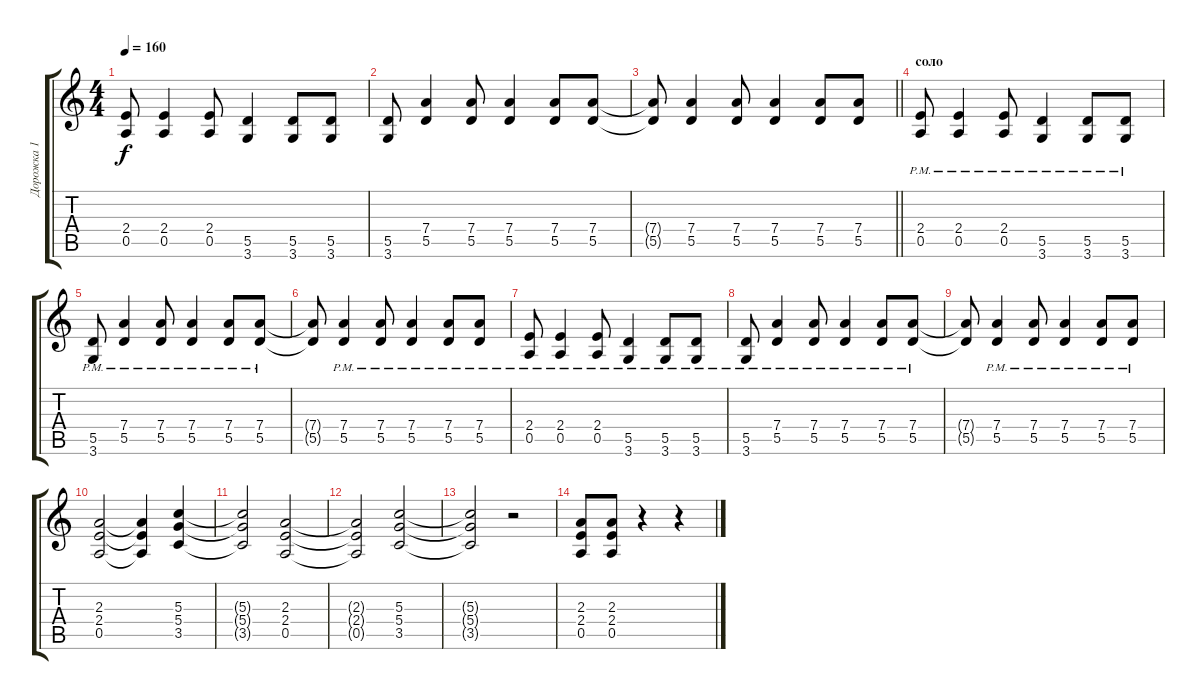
\track ("Дорожка 1" "Дорожка 1") {instrument overdrivenguitar}
\staff {score tabs}
\tuning (E4 B3 G3 D3 A2 E2) {hide}
\ts (4 4)
\tempo 160
\clef g2
\ks c
(2.4 0.5).8{dy f} (2.4 0.5).4 (2.4 0.5).8 (5.5 3.6).4 (5.5 3.6).8 (5.5 3.6).8 |
(5.5 3.6).8 (7.4 5.5).4 (7.4 5.5).8 (7.4 5.5).4 (7.4 5.5).8 (7.4 5.5).8 |
\barLineRight lightlight
(7.4{t} 5.5{t}).8 (7.4 5.5).4 (7.4 5.5).8 (7.4 5.5).4 (7.4 5.5).8 (7.4 5.5).8 |
\section ("" "соло")
(2.4{pm} 0.5{pm}).8 (2.4{pm} 0.5{pm}).4 (2.4{pm} 0.5{pm}).8 (5.5{pm} 3.6{pm}).4 (5.5{pm} 3.6{pm}).8 (5.5{pm} 3.6{pm}).8 |
(5.5{pm} 3.6{pm}).8 (7.4{pm} 5.5{pm}).4 (7.4{pm} 5.5{pm}).8 (7.4{pm} 5.5{pm}).4 (7.4{pm} 5.5{pm}).8 (7.4{pm} 5.5{pm}).8 |
(7.4{t} 5.5{t}).8 (7.4{pm} 5.5{pm}).4 (7.4{pm} 5.5{pm}).8 (7.4{pm} 5.5{pm}).4 (7.4{pm} 5.5{pm}).8 (7.4{pm} 5.5{pm}).8 |
(2.4{pm} 0.5{pm}).8 (2.4{pm} 0.5{pm}).4 (2.4{pm} 0.5{pm}).8 (5.5{pm} 3.6{pm}).4 (5.5{pm} 3.6{pm}).8 (5.5{pm} 3.6{pm}).8 |
(5.5{pm} 3.6{pm}).8 (7.4{pm} 5.5{pm}).4 (7.4{pm} 5.5{pm}).8 (7.4{pm} 5.5{pm}).4 (7.4{pm} 5.5{pm}).8 (7.4{pm} 5.5{pm}).8 |
(7.4{t} 5.5{t}).8 (7.4{pm} 5.5{pm}).4 (7.4{pm} 5.5{pm}).8 (7.4{pm} 5.5{pm}).4 (7.4{pm} 5.5{pm}).8 (7.4{pm} 5.5{pm}).8 |
(2.3 2.4 0.5).2 (2.3{t} 2.4{t} 0.5{t}).4 (5.3 5.4 3.5).4 |
(5.3{t} 5.4{t} 3.5{t}).2 (2.3 2.4 0.5).2 |
(2.3{t} 2.4{t} 0.5{t}).2 (5.3 5.4 3.5).2 |
(5.3{t} 5.4{t} 3.5{t}).2 r.2 |
(2.3 2.4 0.5).8 (2.3 2.4 0.5).8 r.4 r.4
